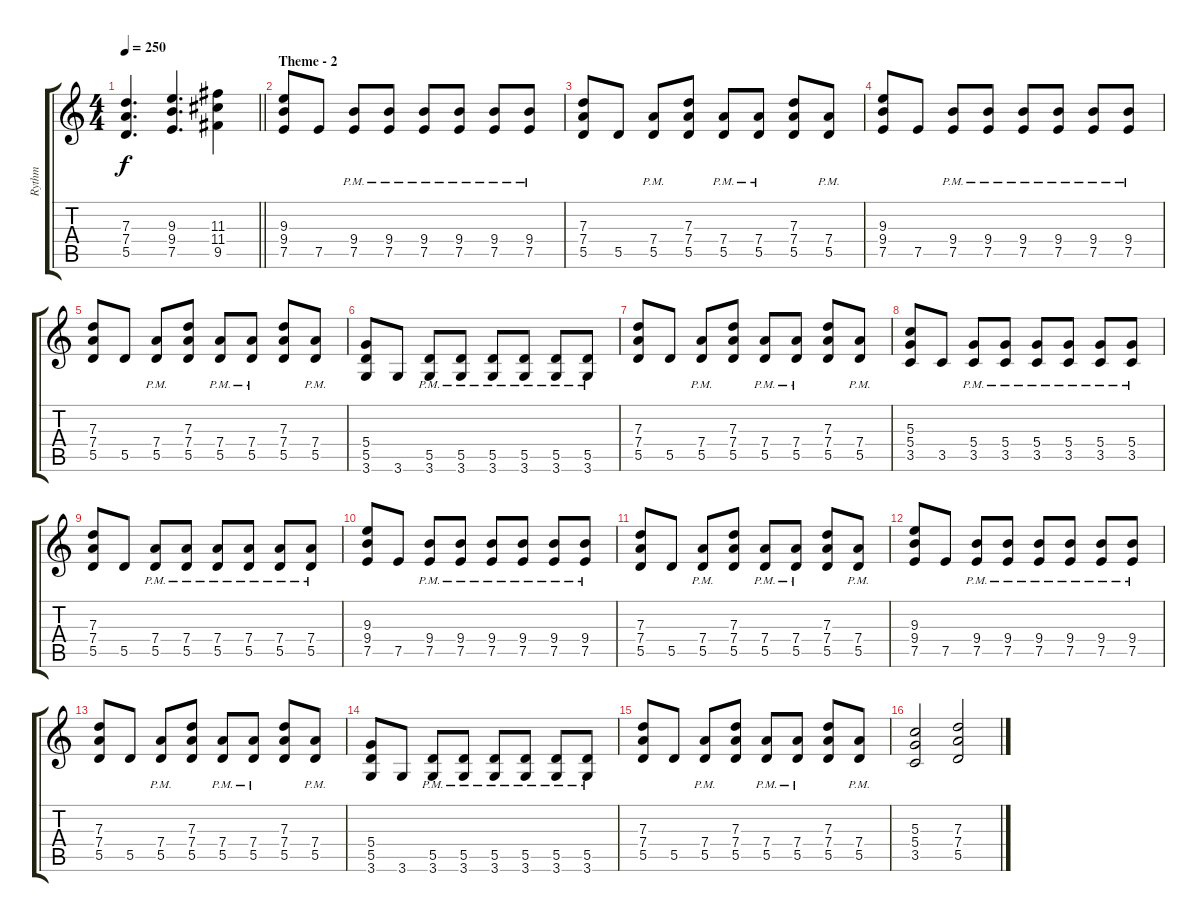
\track ("Rythm" "Rythm") {instrument overdrivenguitar}
\staff {score tabs}
\tuning (E4 B3 G3 D3 A2 E2) {hide}
\ts (4 4)
\tempo 250
\clef g2
\barLineRight lightlight
\ks c
(7.3 7.4 5.5).4{d dy f} (9.3 9.4 7.5).4{d} (11.3 11.4 9.5).4 |
\section ("" "Theme - 2")
(9.3 9.4 7.5).8 7.5.8 (9.4{pm} 7.5{pm}).8 (9.4{pm} 7.5{pm}).8 (9.4{pm} 7.5{pm}).8 (9.4{pm} 7.5{pm}).8 (9.4{pm} 7.5{pm}).8 (9.4{pm} 7.5{pm}).8 |
(7.3 7.4 5.5).8 5.5.8 (7.4 5.5{pm}).8 (7.3 7.4 5.5).8 (7.4 5.5{pm}).8 (7.4 5.5{pm}).8 (7.3 7.4 5.5).8 (7.4 5.5{pm}).8 |
(9.3 9.4 7.5).8 7.5.8 (9.4{pm} 7.5{pm}).8 (9.4{pm} 7.5{pm}).8 (9.4{pm} 7.5{pm}).8 (9.4{pm} 7.5{pm}).8 (9.4{pm} 7.5{pm}).8 (9.4{pm} 7.5{pm}).8 |
(7.3 7.4 5.5).8 5.5.8 (7.4 5.5{pm}).8 (7.3 7.4 5.5).8 (7.4 5.5{pm}).8 (7.4 5.5{pm}).8 (7.3 7.4 5.5).8 (7.4 5.5{pm}).8 |
(5.4 5.5 3.6).8 3.6.8 (5.5{pm} 3.6{pm}).8 (5.5{pm} 3.6{pm}).8 (5.5{pm} 3.6{pm}).8 (5.5{pm} 3.6{pm}).8 (5.5{pm} 3.6{pm}).8 (5.5{pm} 3.6{pm}).8 |
(7.3 7.4 5.5).8 5.5.8 (7.4 5.5{pm}).8 (7.3 7.4 5.5).8 (7.4 5.5{pm}).8 (7.4 5.5{pm}).8 (7.3 7.4 5.5).8 (7.4 5.5{pm}).8 |
(5.3 5.4 3.5).8 3.5.8 (5.4{pm} 3.5{pm}).8 (5.4{pm} 3.5{pm}).8 (5.4{pm} 3.5{pm}).8 (5.4{pm} 3.5{pm}).8 (5.4{pm} 3.5{pm}).8 (5.4{pm} 3.5{pm}).8 |
(7.3 7.4 5.5).8 5.5.8 (7.4{pm} 5.5{pm}).8 (7.4{pm} 5.5{pm}).8 (7.4{pm} 5.5{pm}).8 (7.4{pm} 5.5{pm}).8 (7.4{pm} 5.5{pm}).8 (7.4{pm} 5.5{pm}).8 |
(9.3 9.4 7.5).8 7.5.8 (9.4{pm} 7.5{pm}).8 (9.4{pm} 7.5{pm}).8 (9.4{pm} 7.5{pm}).8 (9.4{pm} 7.5{pm}).8 (9.4{pm} 7.5{pm}).8 (9.4{pm} 7.5{pm}).8 |
(7.3 7.4 5.5).8 5.5.8 (7.4 5.5{pm}).8 (7.3 7.4 5.5).8 (7.4 5.5{pm}).8 (7.4 5.5{pm}).8 (7.3 7.4 5.5).8 (7.4 5.5{pm}).8 |
(9.3 9.4 7.5).8 7.5.8 (9.4{pm} 7.5{pm}).8 (9.4{pm} 7.5{pm}).8 (9.4{pm} 7.5{pm}).8 (9.4{pm} 7.5{pm}).8 (9.4{pm} 7.5{pm}).8 (9.4{pm} 7.5{pm}).8 |
(7.3 7.4 5.5).8 5.5.8 (7.4 5.5{pm}).8 (7.3 7.4 5.5).8 (7.4 5.5{pm}).8 (7.4 5.5{pm}).8 (7.3 7.4 5.5).8 (7.4 5.5{pm}).8 |
(5.4 5.5 3.6).8 3.6.8 (5.5{pm} 3.6{pm}).8 (5.5{pm} 3.6{pm}).8 (5.5{pm} 3.6{pm}).8 (5.5{pm} 3.6{pm}).8 (5.5{pm} 3.6{pm}).8 (5.5{pm} 3.6{pm}).8 |
(7.3 7.4 5.5).8 5.5.8 (7.4 5.5{pm}).8 (7.3 7.4 5.5).8 (7.4 5.5{pm}).8 (7.4 5.5{pm}).8 (7.3 7.4 5.5).8 (7.4 5.5{pm}).8 |
(5.3 5.4 3.5).2 (7.3 7.4 5.5).2
